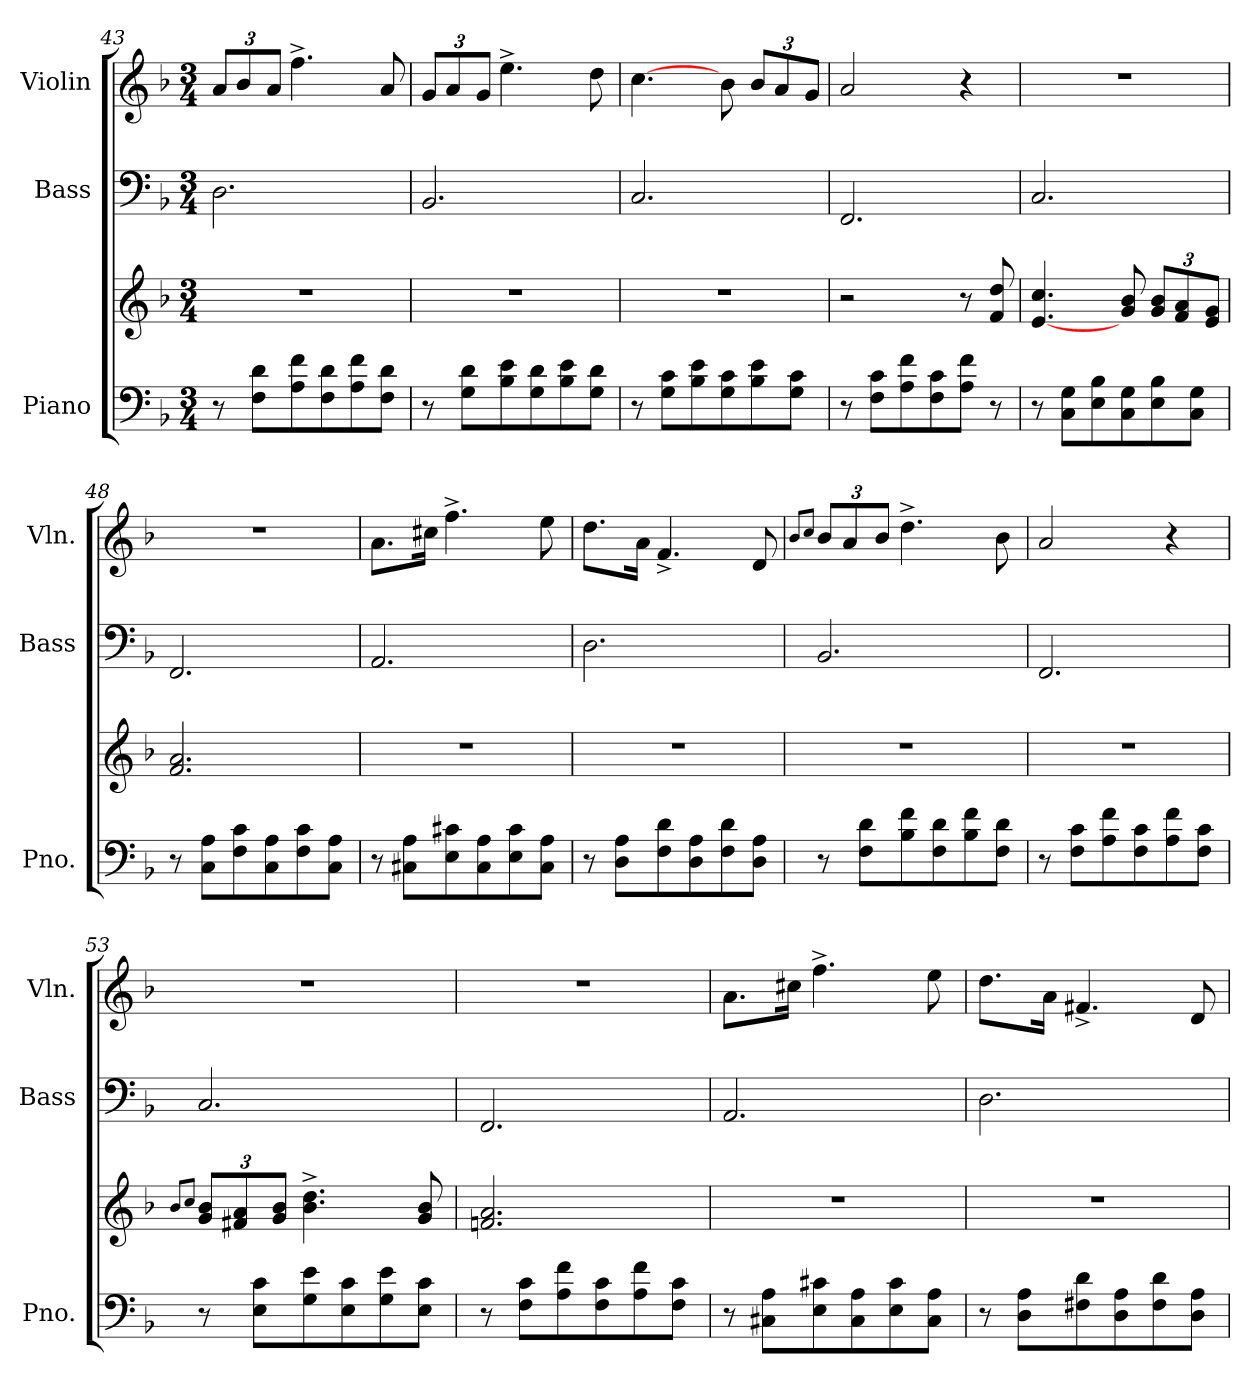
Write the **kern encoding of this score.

**kern	**kern	**kern	**kern
*part3	*part3	*part2	*part1
*staff4	*staff3	*staff2	*staff1
*I"Piano	*	*I"Bass	*I"Violin
*I'Pno.	*	*I'Bass	*I'Vln.
!!LO:PB:g=z
*clefF4	*clefG2	*clefF4	*clefG2
*	*	*ITrd7c12	*
*k[b-]	*k[b-]	*k[b-]	*k[b-]
*d:	*d:	*d:	*d:
*M3/4	*M3/4	*M3/4	*M3/4
=43	=43	=43	=43
8r	2.r	2.DD\	12a/L
.	.	.	12b-/
8F\ 8d\L	.	.	.
.	.	.	12a/J
8A\ 8f\	.	.	4.ff^>\
8F\ 8d\	.	.	.
8A\ 8f\	.	.	.
8F\ 8d\J	.	.	8a/
=44	=44	=44	=44
8r	2.r	2.BBB-/	12g/L
.	.	.	12a/
8G\ 8d\L	.	.	.
.	.	.	12g/J
8B-\ 8e\	.	.	4.ee^>\
8G\ 8d\	.	.	.
8B-\ 8e\	.	.	.
8G\ 8d\J	.	.	8dd\
=45	=45	=45	=45
8r	2.r	2.CC/	[4.cc\
8G\ 8c\L	.	.	.
8B-\ 8e\	.	.	.
8G\ 8c\	.	.	8b-\
8B-\ 8e\	.	.	12b-/L
.	.	.	12a/
8G\ 8c\J	.	.	.
.	.	.	12g/J
=46	=46	=46	=46
8r	2r	2.FFF/	2a/
8F\ 8c\L	.	.	.
8A\ 8f\	.	.	.
8F\ 8c\	.	.	.
8A\ 8f\J	8r	.	4r
8r	8f/ 8dd/	.	.
=47	=47	=47	=47
8r	[4.e/ 4.cc/	2.CC/	2.r
8C\ 8G\L	.	.	.
8E\ 8B-\	.	.	.
8C\ 8G\	8g/ 8b-/	.	.
8E\ 8B-\	12g/ 12b-/L	.	.
.	12f/ 12a/	.	.
8C\ 8G\J	.	.	.
.	12e/ 12g/J	.	.
=48	=48	=48	=48
8r	2.f/ 2.a/	2.FFF/	2.r
8C\ 8A\L	.	.	.
8F\ 8c\	.	.	.
8C\ 8A\	.	.	.
8F\ 8c\	.	.	.
8C\ 8A\J	.	.	.
!!LO:LB:g=z
=49	=49	=49	=49
8r	2.r	2.AAA/	8.a\L
8C#X\ 8A\L	.	.	.
.	.	.	16cc#X\Jk
8E\ 8c#X\	.	.	4.ff^>\
8C#\ 8A\	.	.	.
8E\ 8c#\	.	.	.
8C#\ 8A\J	.	.	8ee\
=50	=50	=50	=50
8r	2.r	2.DD\	8.dd\L
8D\ 8A\L	.	.	.
.	.	.	16a\Jk
8F\ 8d\	.	.	4.f^</
8D\ 8A\	.	.	.
8F\ 8d\	.	.	.
8D\ 8A\J	.	.	8d/
=51	=51	=51	=51
.	.	.	8qb-/L
.	.	.	8qcc/J
8r	2.r	2.BBB-/	12b-/L
.	.	.	12a/
8F\ 8d\L	.	.	.
.	.	.	12b-/J
8B-\ 8f\	.	.	4.dd^>\
8F\ 8d\	.	.	.
8B-\ 8f\	.	.	.
8F\ 8d\J	.	.	8b-\
=52	=52	=52	=52
8r	2.r	2.FFF/	2a/
8F\ 8c\L	.	.	.
8A\ 8f\	.	.	.
8F\ 8c\	.	.	.
8A\ 8f\	.	.	4r
8F\ 8c\J	.	.	.
=53	=53	=53	=53
.	8qb-/L	.	.
.	8qcc/J	.	.
8r	12g/ 12b-/L	2.CC/	2.r
.	12f#X/ 12a/	.	.
8E\ 8c\L	.	.	.
.	12g/ 12b-/J	.	.
8G\ 8e\	4.b-\^> 4.dd\^>	.	.
8E\ 8c\	.	.	.
8G\ 8e\	.	.	.
8E\ 8c\J	8g/ 8b-/	.	.
=54	=54	=54	=54
8r	2.fn/ 2.a/	2.FFF/	2.r
8F\ 8c\L	.	.	.
8A\ 8f\	.	.	.
8F\ 8c\	.	.	.
8A\ 8f\	.	.	.
8F\ 8c\J	.	.	.
!!LO:LB:g=z
=55	=55	=55	=55
8r	2.r	2.AAA/	8.a\L
8C#X\ 8A\L	.	.	.
.	.	.	16cc#X\Jk
8E\ 8c#X\	.	.	4.ff^>\
8C#\ 8A\	.	.	.
8E\ 8c#\	.	.	.
8C#\ 8A\J	.	.	8ee\
=56	=56	=56	=56
8r	2.r	2.DD\	8.dd\L
8D\ 8A\L	.	.	.
.	.	.	16a\Jk
8F#X\ 8d\	.	.	4.f#X^</
8D\ 8A\	.	.	.
8F#\ 8d\	.	.	.
8D\ 8A\J	.	.	8d/
=	=	=	=
*-	*-	*-	*-
